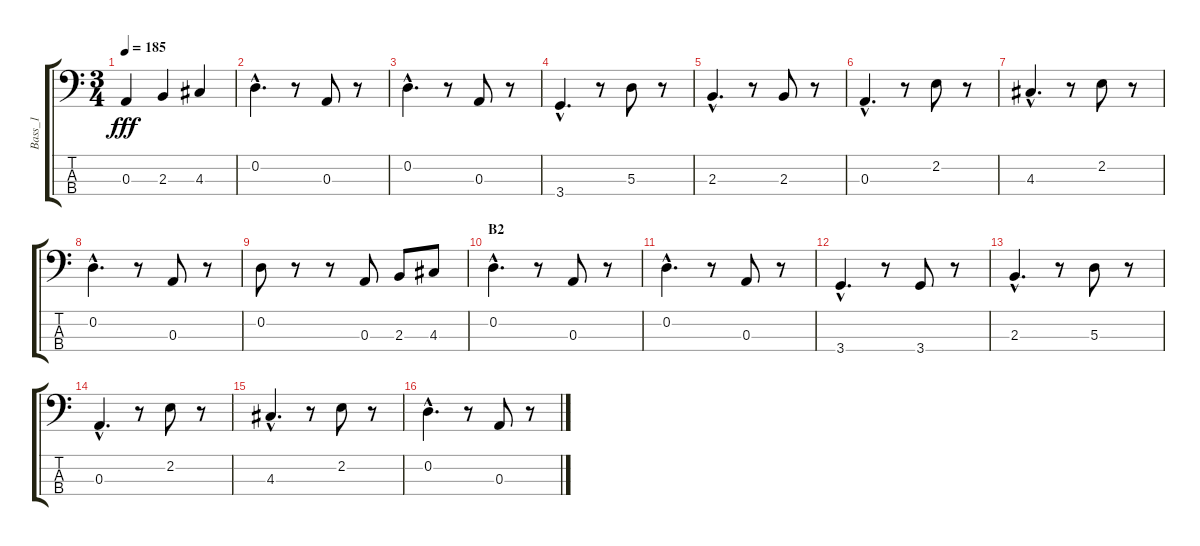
\track ("Bass_1" "Bass_1") {instrument electricguitarmuted}
\staff {score tabs}
\tuning (G2 D2 A1 E1) {hide}
\ts (3 4)
\tempo 185
\clef f4
\ks c
0.3.4{dy fff} 2.3.4 4.3.4 |
0.2{hac}.4{d} r.8 0.3.8 r.8 |
0.2{hac}.4{d} r.8 0.3.8 r.8 |
3.4{hac}.4{d} r.8 5.3.8 r.8 |
2.3{hac}.4{d} r.8 2.3.8 r.8 |
0.3{hac}.4{d} r.8 2.2.8 r.8 |
4.3{hac}.4{d} r.8 2.2.8 r.8 |
0.2{hac}.4{d} r.8 0.3.8 r.8 |
0.2.8 r.8 r.8 0.3.8 2.3.8 4.3.8 |
\section ("" "B2")
0.2{hac}.4{d} r.8 0.3.8 r.8 |
0.2{hac}.4{d} r.8 0.3.8 r.8 |
3.4{hac}.4{d} r.8 3.4.8 r.8 |
2.3{hac}.4{d} r.8 5.3.8 r.8 |
0.3{hac}.4{d} r.8 2.2.8 r.8 |
4.3{hac}.4{d} r.8 2.2.8 r.8 |
0.2{hac}.4{d} r.8 0.3.8 r.8
